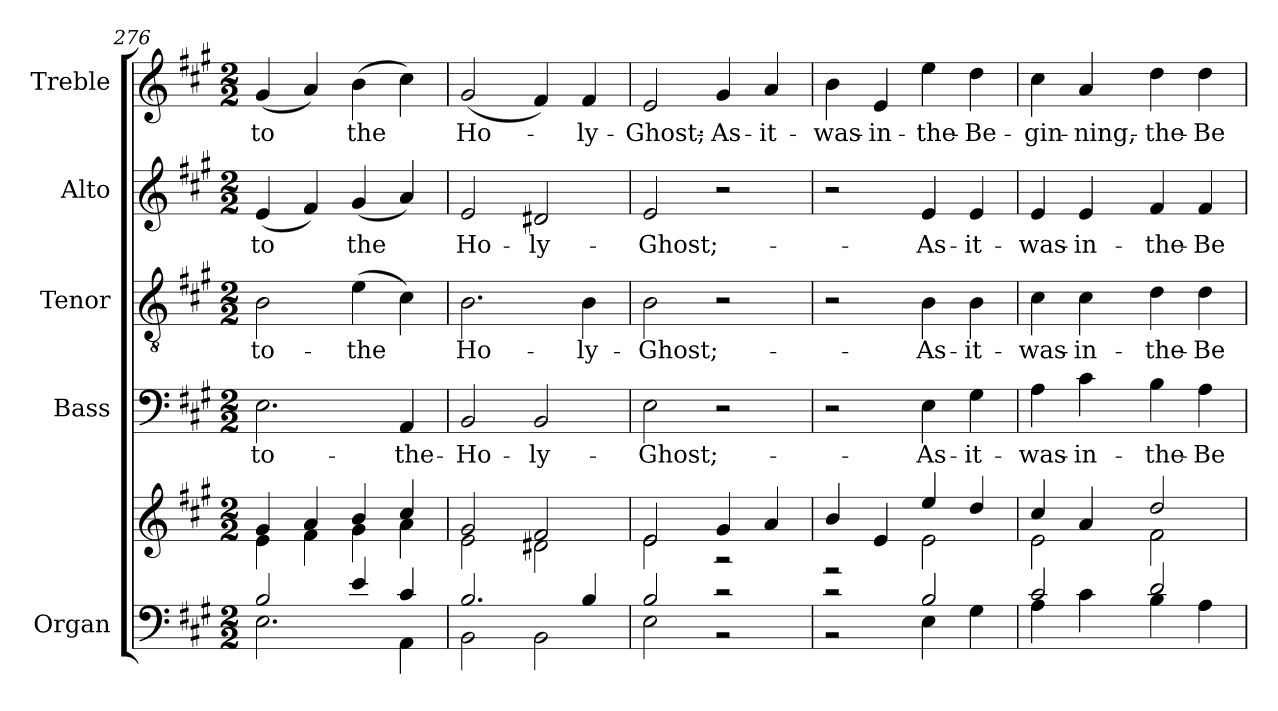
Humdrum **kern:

**kern	**kern	**kern	**text	**kern	**text	**kern	**text	**kern	**text
*part5	*part5	*part4	*part4	*part3	*part3	*part2	*part2	*part1	*part1
*staff6	*staff5	*staff4	*staff4	*staff3	*staff3	*staff2	*staff2	*staff1	*staff1
*I"Organ	*	*I"Bass	*	*I"Tenor	*	*I"Alto	*	*I"Treble	*
*I'Org.	*	*I'B.	*	*I'T.	*	*I'A.	*	*I'Tr.	*
*clefF4	*clefG2	*clefF4	*	*clefGv2	*	*clefG2	*	*clefG2	*
*	*	*	*	*ITrd7c12	*	*	*	*	*
*k[f#c#g#]	*k[f#c#g#]	*k[f#c#g#]	*	*k[f#c#g#]	*	*k[f#c#g#]	*	*k[f#c#g#]	*
*A:	*A:	*A:	*	*A:	*	*A:	*	*A:	*
*M2/2	*M2/2	*M2/2	*	*M2/2	*	*M2/2	*	*M2/2	*
=276	=276	=276	=276	=276	=276	=276	=276	=276	=276
*^	*^	*	*	*	*	*	*	*	*
!	!	!	!	!	!LO:LY:b:color=#000000	!	!	!	!	!	!
!	!	!	!	!	!	!	!LO:LY:b:color=#000000	!	!	!	!
!	!	!	!	!	!	!	!	!	!LO:LY:b:color=#000000	!	!
!	!	!	!	!	!	!	!	!	!	!	!LO:LY:b:color=#000000
2Bi/	2.Ei\	4g#i/	4ei\	2.Ei\	-to-	2BBi\	-to-	(4ei/	-to	(4g#i/	-to
.	.	4ai/	4f#i\	.	.	.	.	4f#i/)	.	4ai/)	.
!	!	!	!	!	!	!	!LO:LY:b:color=#000000	!	!	!	!
!	!	!	!	!	!	!	!	!	!LO:LY:b:color=#000000	!	!
!	!	!	!	!	!	!	!	!	!	!	!LO:LY:b:color=#000000
4ei/	.	4bi/	4g#i\	.	.	(4Ei\	-the	(4g#i/	the	(4bi\	the
!	!	!	!	!	!LO:LY:b:color=#000000	!	!	!	!	!	!
4c#i/	4AAi\	4cc#i/	4ai\	4AAi/	-the-	4C#i\)	.	4ai/)	.	4cc#i\)	.
=277	=277	=277	=277	=277	=277	=277	=277	=277	=277	=277	=277
!	!	!	!	!	!LO:LY:b:color=#000000	!	!	!	!	!	!
!	!	!	!	!	!	!	!LO:LY:b:color=#000000	!	!	!	!
!	!	!	!	!	!	!	!	!	!LO:LY:b:color=#000000	!	!
!	!	!	!	!	!	!	!	!	!	!	!LO:LY:b:color=#000000
2.Bi/	2BBi\	2g#i/	2ei\	2BBi/	-Ho-	2.BBi\	Ho-	2ei/	Ho-	(2g#i/	Ho-
!	!	!	!	!	!LO:LY:b:color=#000000	!	!	!	!	!	!
!	!	!	!	!	!	!	!	!	!LO:LY:b:color=#000000	!	!
.	2BBi\	2f#i/	2d#Xi\	2BBi/	-ly-	.	.	2d#Xi/	-ly-	4f#i/)	.
!	!	!	!	!	!	!	!LO:LY:b:color=#000000	!	!	!	!
!	!	!	!	!	!	!	!	!	!	!	!LO:LY:b:color=#000000
4Bi/	.	.	.	.	.	4BBi\	-ly-	.	.	4f#i/	-ly-
=278	=278	=278	=278	=278	=278	=278	=278	=278	=278	=278	=278
!	!	!	!	!	!LO:LY:b:color=#000000	!	!	!	!	!	!
!	!	!	!	!	!	!	!LO:LY:b:color=#000000	!	!	!	!
!	!	!	!	!	!	!	!	!	!LO:LY:b:color=#000000	!	!
!	!	!	!	!	!	!	!	!	!	!	!LO:LY:b:color=#000000
2Bi/	2Ei\	2ei/	2ei\	2Ei\	-Ghost;-	2BBi\	-Ghost;-	2ei/	-Ghost;-	2ei/	-Ghost;-
!	!	!	!	!	!	!	!	!	!	!	!LO:LY:b:color=#000000
2r	2r	4g#i/	2r	2r	.	2r	.	2r	.	4g#i/	-As-
!	!	!	!	!	!	!	!	!	!	!	!LO:LY:b:color=#000000
.	.	4ai/	.	.	.	.	.	.	.	4ai/	-it-
!!LO:PB:g=z
=279	=279	=279	=279	=279	=279	=279	=279	=279	=279	=279	=279
!	!	!	!	!	!	!	!	!	!	!	!LO:LY:b:color=#000000
2r	2r	4bi/	2r	2r	.	2r	.	2r	.	4bi\	-was-
!	!	!	!	!	!	!	!	!	!	!	!LO:LY:b:color=#000000
.	.	4ei/	.	.	.	.	.	.	.	4ei/	-in-
!	!	!	!	!	!LO:LY:b:color=#000000	!	!	!	!	!	!
!	!	!	!	!	!	!	!LO:LY:b:color=#000000	!	!	!	!
!	!	!	!	!	!	!	!	!	!LO:LY:b:color=#000000	!	!
!	!	!	!	!	!	!	!	!	!	!	!LO:LY:b:color=#000000
2Bi/	4Ei\	4eei/	2ei\	4Ei\	-As-	4BBi\	-As-	4ei/	-As-	4eei\	-the-
!	!	!	!	!	!LO:LY:b:color=#000000	!	!	!	!	!	!
!	!	!	!	!	!	!	!LO:LY:b:color=#000000	!	!	!	!
!	!	!	!	!	!	!	!	!	!LO:LY:b:color=#000000	!	!
!	!	!	!	!	!	!	!	!	!	!	!LO:LY:b:color=#000000
.	4G#i\	4ddi/	.	4G#i\	-it-	4BBi\	-it-	4ei/	-it-	4ddi\	-Be-
=280	=280	=280	=280	=280	=280	=280	=280	=280	=280	=280	=280
!	!	!	!	!	!LO:LY:b:color=#000000	!	!	!	!	!	!
!	!	!	!	!	!	!	!LO:LY:b:color=#000000	!	!	!	!
!	!	!	!	!	!	!	!	!	!LO:LY:b:color=#000000	!	!
!	!	!	!	!	!	!	!	!	!	!	!LO:LY:b:color=#000000
2c#i/	4Ai\	4cc#i/	2ei\	4Ai\	-was-	4C#i\	-was-	4ei/	-was-	4cc#i\	-gin-
!	!	!	!	!	!LO:LY:b:color=#000000	!	!	!	!	!	!
!	!	!	!	!	!	!	!LO:LY:b:color=#000000	!	!	!	!
!	!	!	!	!	!	!	!	!	!LO:LY:b:color=#000000	!	!
!	!	!	!	!	!	!	!	!	!	!	!LO:LY:b:color=#000000
.	4c#i\	4ai/	.	4c#i\	-in-	4C#i\	-in-	4ei/	-in-	4ai/	-ning,-
!	!	!	!	!	!LO:LY:b:color=#000000	!	!	!	!	!	!
!	!	!	!	!	!	!	!LO:LY:b:color=#000000	!	!	!	!
!	!	!	!	!	!	!	!	!	!LO:LY:b:color=#000000	!	!
!	!	!	!	!	!	!	!	!	!	!	!LO:LY:b:color=#000000
2di/	4Bi\	2ddi/	2f#i\	4Bi\	-the-	4Di\	-the-	4f#i/	-the-	4ddi\	-the-
!	!	!	!	!	!LO:LY:b:color=#000000	!	!	!	!	!	!
!	!	!	!	!	!	!	!LO:LY:b:color=#000000	!	!	!	!
!	!	!	!	!	!	!	!	!	!LO:LY:b:color=#000000	!	!
!	!	!	!	!	!	!	!	!	!	!	!LO:LY:b:color=#000000
.	4Ai\	.	.	4Ai\	-Be-	4Di\	-Be-	4f#i/	-Be-	4ddi\	-Be-
*v	*v	*	*	*	*	*	*	*	*	*	*
*	*v	*v	*	*	*	*	*	*	*	*
=	=	=	=	=	=	=	=	=	=
*-	*-	*-	*-	*-	*-	*-	*-	*-	*-
